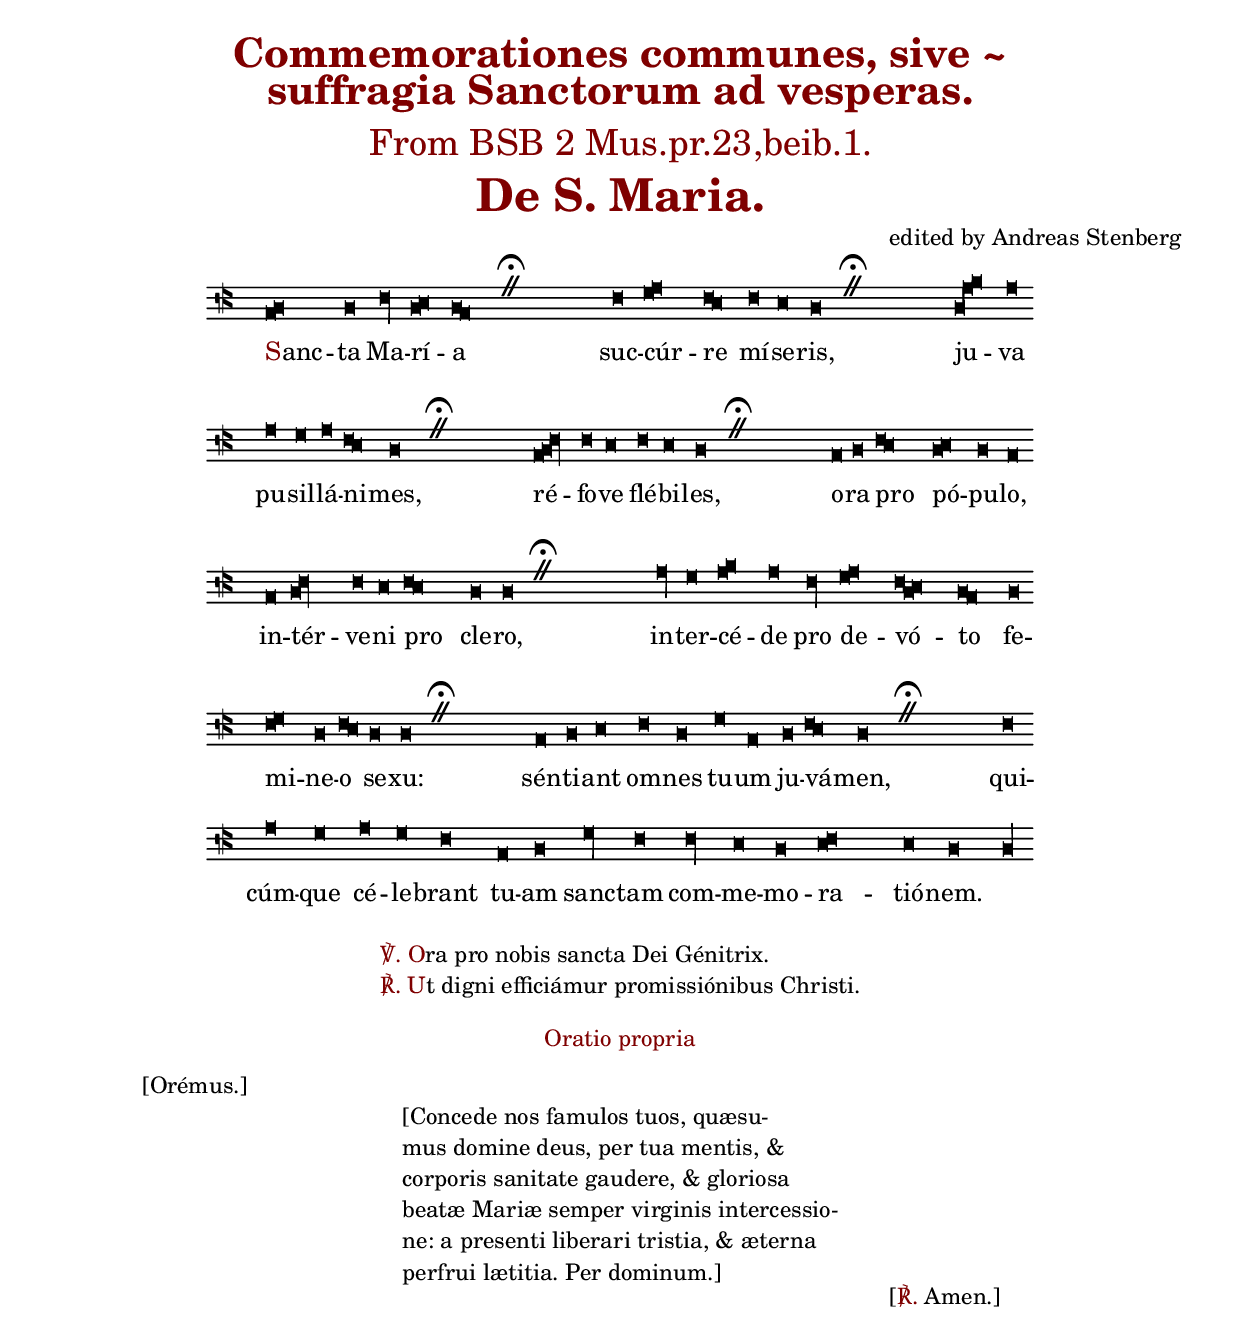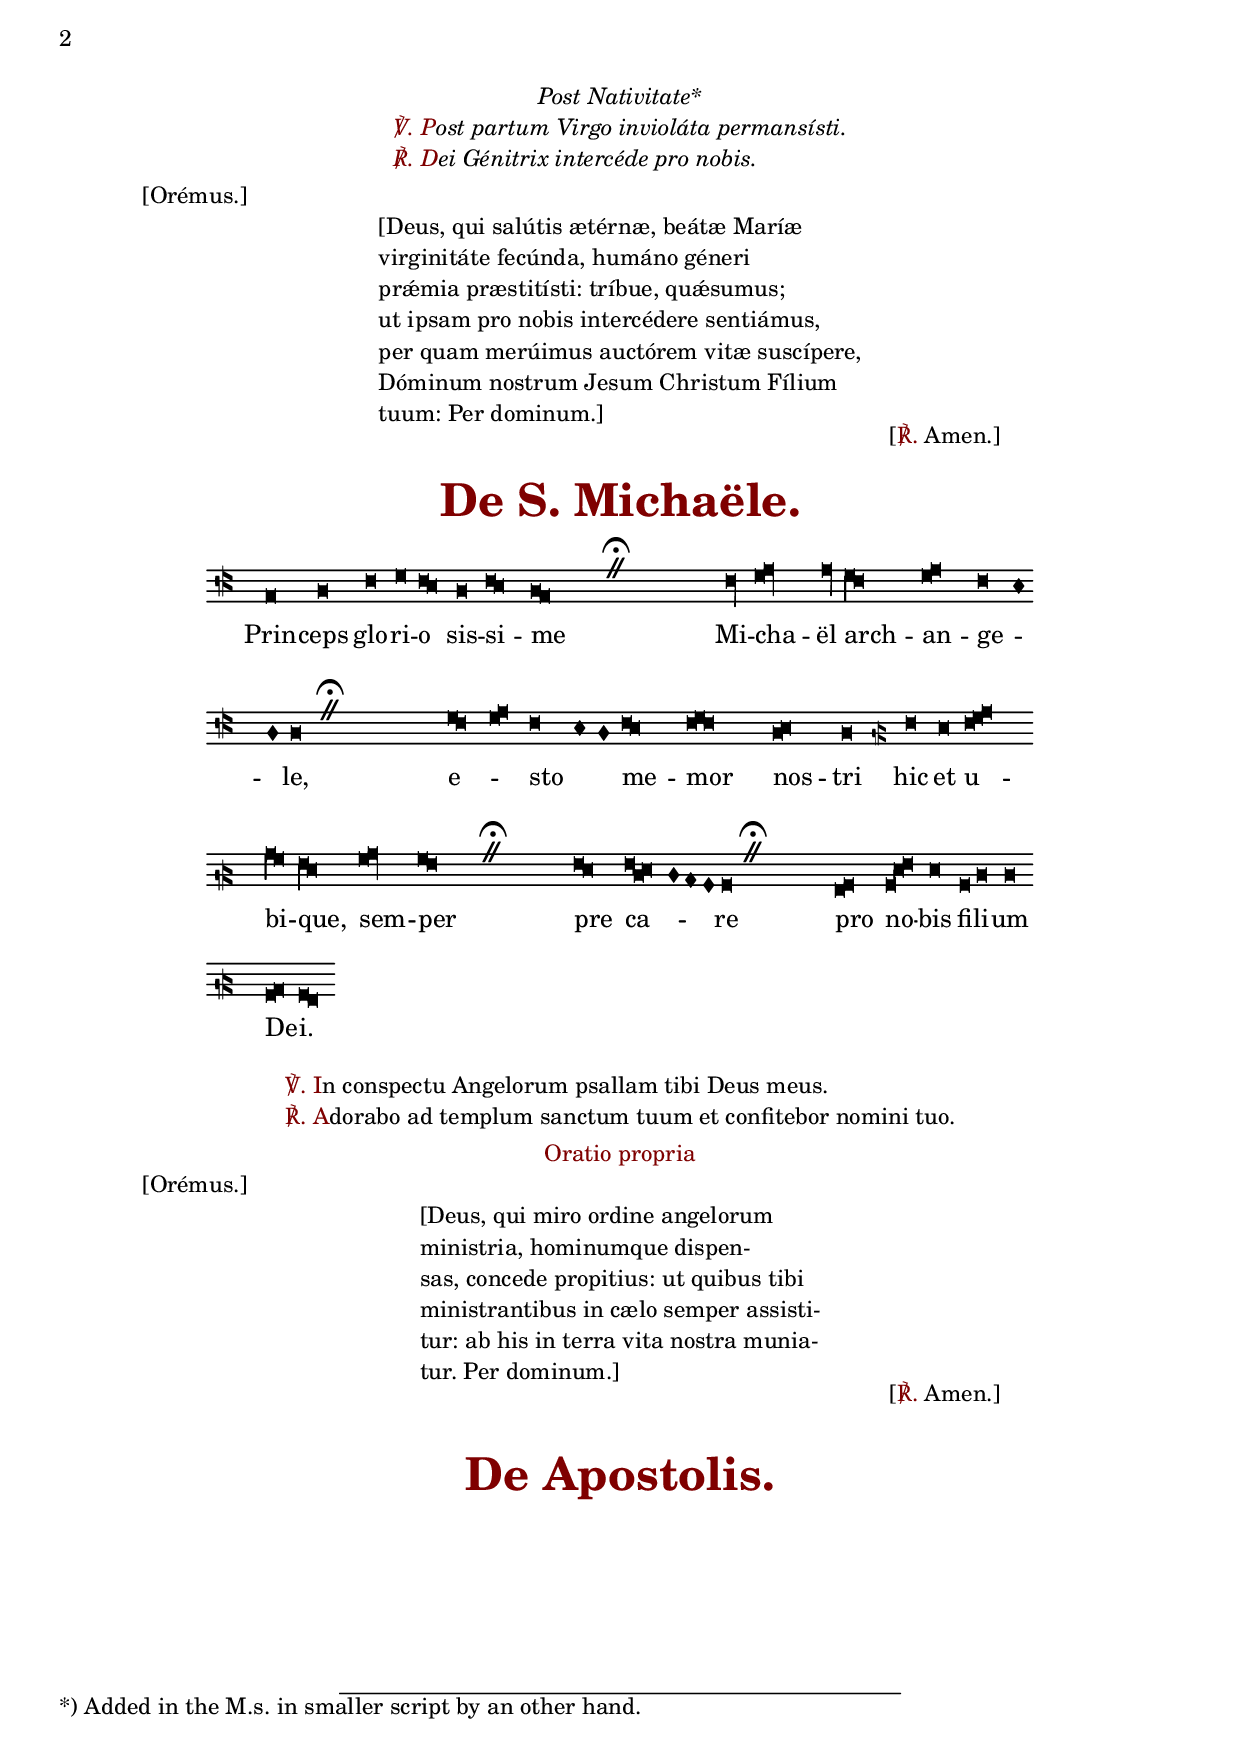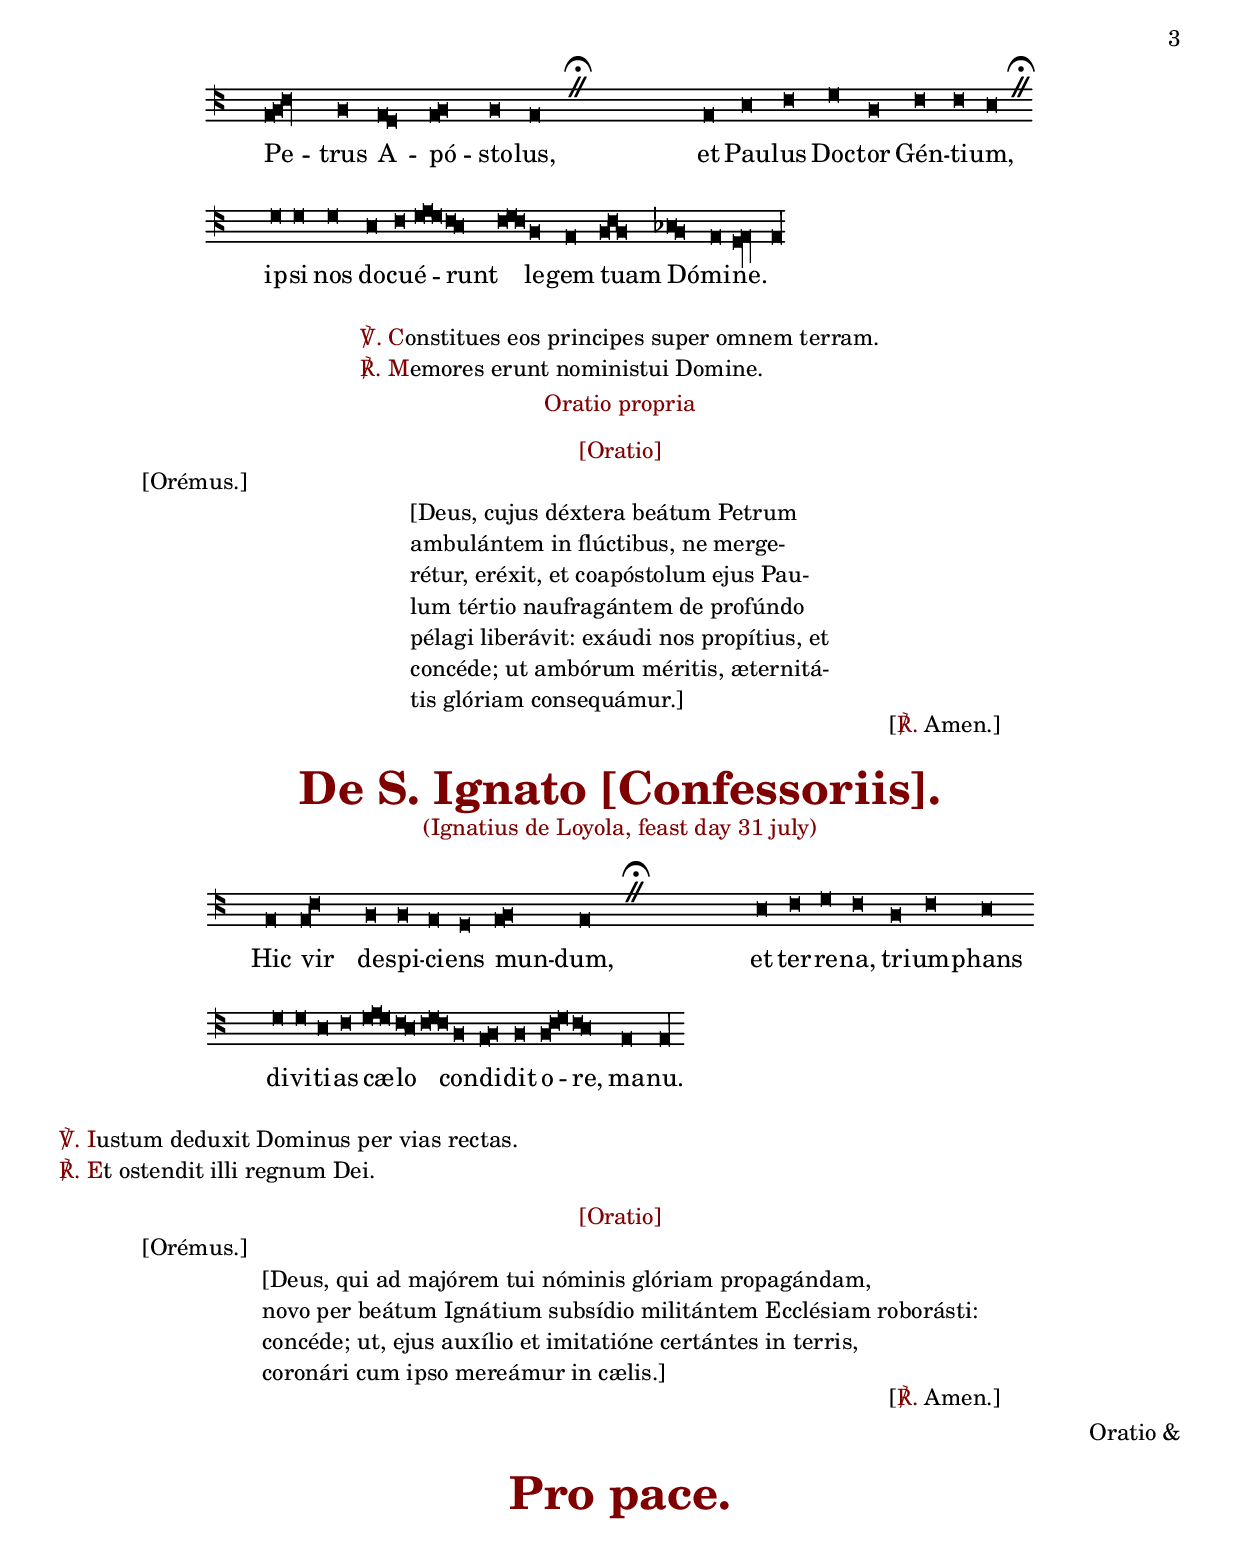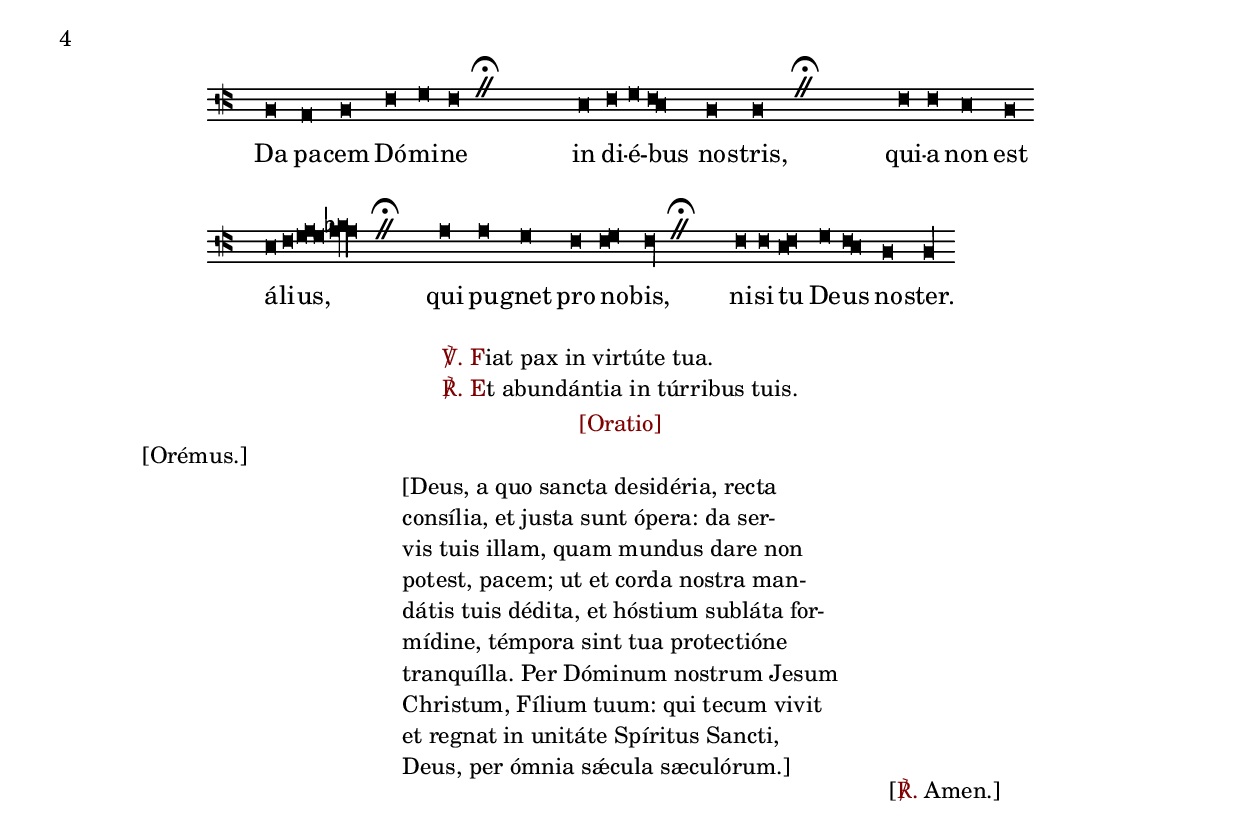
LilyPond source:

\version "2.18.0"
\include "deutsch.ly"
ficta = \once \set suggestAccidentals =##t
staffBlTr = {   \override Staff.BarLine.transparent = ##t }
staffBl = { \once \revert Staff.BarLine.transparent \bar "|" }
staffBlDou = {  \revert Staff.BarLine.transparent \bar "||" }
timing_Tw =  \set Timing.measureLength = #(ly:make-moment 2/1)
timing_Thr =   \set Timing.measureLength = #(ly:make-moment 3/1)
timing_Fr =   \set Timing.measureLength = #(ly:make-moment 4/1)

\include "gregorian.ly"

myclef = {
  \set Staff.clefGlyph = #"clefs.petrucci.f"
  \set Staff.clefPosition = #-1
  \set Staff.middleCPosition = #3
}
myclefII = {
  \set Staff.clefGlyph = #"clefs.petrucci.f"
  \set Staff.clefPosition = #1
  \set Staff.middleCPosition = #5
}
myclefIII = {
  \set Staff.clefGlyph = #"clefs.petrucci.c4"
  \set Staff.clefPosition = #1
  \set Staff.middleCPosition = #1
}
myclefIIII = {
  \set Staff.clefGlyph = #"clefs.petrucci.c4"
  \set Staff.clefPosition = #3
  \set Staff.middleCPosition = #3
}
myclefV = {
  \set Staff.clefGlyph = #"clefs.petrucci.c4"
  \set Staff.clefPosition = #-1
  \set Staff.middleCPosition = #-1
}

versus =
#(define-music-function (parser location music) (ly:music?)
   (add-prefix-to-lyrics "℣. " music))
% Add unicode 211F (response) as prefix to lyrics.
responsum =
#(define-music-function (parser location music) (ly:music?)
   (add-prefix-to-lyrics "℟. " music))


%\header {
%  title =

\markup {
  \column {

    \fill-line {
      \with-color #darkred
      \center-column {
        \fontsize #'5 \bold
        "Commemorationes communes, sive ~"
        \fontsize #'5 \bold
        "suffragia Sanctorum ad vesperas."
        \vspace #0.5
        \fontsize#'4 "From BSB 2 Mus.pr.23,beib.1."
        \vspace #0.5
        \fontsize #'6 \bold
        "De S. Maria."
        \vspace #0.5
      }
    }
    \fill-line { \null "edited by Andreas Stenberg" }
  }
}
%}
%\section "De s. Maria"

chant = \relative c {
  \set Score.tempoHideNote = ##t
  \tempo \breve = 136
  %  \set Staff.instrumentName = #"Antiph."
  \override NoteHead.style = #'blackpetrucci
  \override Slur.transparent = ##t
  \override Staff.StaffSymbol.line-count = #4
  \set Staff.explicitClefVisibility = #end-of-line-invisible
  \clef "medicaea-fa2"
  \[c\breve( d)\] d f\longa
  \[d\breve( e)\] \[d\longa*1/2( c)\]
  \divisioMaxima

  s1 f\breve \[g( a)\] \[f\longa*1/2( e)\]
  f\breve e d
  \divisioMaxima

  s1 \[d\breve( a' h)\] a \break \bar ""
  a g a \[f\longa*1/2( e)\] d\breve
  \divisioMaxima

  s1
  \[c\breve( d f\longa*1/2)\] f\breve e
  f e d
  \divisioMaxima

  s1
  c\breve d
  \[f\longa*1/2( e)\]
  \[d\breve( e)\] d c \break \bar ""
  c \[d( f\longa*1/2)\] f\breve e
  \[f\longa*1/2( e)\]
  d\breve d
  \divisioMaxima

  s1
  a'\longa*1/2 g\breve \[a( h)\] a
  f\longa*1/2
  \[g\breve( a)\] \[f\longa*1/2( d\breve e)\] \[d\longa*1/2( c)\]
  d\breve \break \bar ""
  \[f( g)\] d \[f\longa*1/2( e)\]
  d\breve d
  \divisioMaxima

  s1
  c\breve d e
  f d
  g c,
  d \[f\longa*1/2( e)\] d\breve
  \divisioMaxima

  s1 f\breve \break \bar ""
  a g
  a g f
  c d
  g\longa*1/2 f\breve
  f\longa*1/2 e\breve d \[e( f)\] e d d\longa
  \finalis

}

verba = \lyricmode {
  \markup { \concat { \with-color #darkred "S" anc }} -- ta Ma -- rí -- a suc -- cúr -- re mí -- se -- ris,
  ju -- va pu -- sil -- lá -- ni -- mes, ré -- fo -- ve flé -- bi -- les,
  o -- ra pro pó -- pu -- lo,
  in -- tér -- ve -- ni pro cle -- ro,
  in -- ter -- cé -- de pro de -- vó -- to fe -- mi -- ne -- o se -- xu:
  sén -- ti -- ant om -- nes tu -- um ju -- vá -- men, qui -- cúm -- que cé -- le -- brant tu -- am sanc -- tam com -- me -- mo -- ra -- tió -- nem.
}

\markup {
  \column {
    \fill-line {
      \score {
        \new Staff <<
          \new Voice = "melody" \chant
          \new Lyrics = "one" \lyricsto melody \verba
        >>
        \layout {
          \context {
            \Staff
            \remove "Time_signature_engraver"
            \remove "Bar_engraver"
            %      \hide Stem
            \override SpacingSpanner.packed-spacing = ##f

          }

          \context {
            \Voice
            \remove "Ligature_bracket_engraver"
            \consists "Mensural_ligature_engraver"
          }
          indent = #0.0
          line-width = #140
          ragged-last = ##f

          \context {
            \Staff
            \remove "Time_signature_engraver"
            \override Stem #'transparent = ##f 		%% poista nuoteista varret muuttamalla f(alse) t(rue)
          }
        }
      }

    }
  }
}

\markup {
  \column {
    \vspace #'1.0
    \fill-line {
      \column {
        \line { \concat { \with-color #darkred "℣. O" "ra pro nobis sancta Dei Génitrix." } }
        \line {  \concat { \with-color #darkred "℟. U" "t digni efficiámur promissiónibus Christi." }}
      }
    }
    \vspace #'1.0
    \fill-line { \with-color #darkred "Oratio propria" }
    \vspace #'0.5
    \line { \hspace #8.0 "[Orémus.]" }
        \fill-line {
          \column {
            "[Concede nos famulos tuos, quæsu-"
            "mus domine deus, per tua mentis, &"
            "corporis sanitate gaudere, & gloriosa"
            "beatæ Mariæ semper virginis intercessio-"
            "ne: a presenti liberari tristia, & æterna"
            "perfrui lætitia. Per dominum.]"
          }
        }
       \line { \hspace #80 \concat { "[" \with-color #darkred "℟. " "Amen.]" } }
  }
}
\markup {
  \column {
    \vspace #1.0
    \fill-line {
      \footnote \italic "Post Nativitate*"  "*) Added in the M.s. in smaller script by an other hand."



    }
    \fill-line {
      \column {
        \line { \italic \concat { \with-color #darkred "℣. P" "ost partum Virgo invioláta permansísti." }}
        \line { \italic \concat { \with-color #darkred "℟. D" "ei Génitrix intercéde pro nobis." } }
      }
    }
    \vspace #0.5
    \line { \hspace #8.0 "[Orémus.]" }
        \fill-line {
          \column {
            "[Deus, qui salútis ætérnæ, beátæ Maríæ"
            "virginitáte fecúnda, humáno géneri"
            "prǽmia præstitísti: tríbue, quǽsumus;"
            "ut ipsam pro nobis intercédere sentiámus,"
            "per quam merúimus auctórem vitæ suscípere,"
            "Dóminum nostrum Jesum Christum Fílium"
            "tuum: Per dominum.]"
          }
        }
       \line { \hspace #80 \concat { "[" \with-color #darkred "℟. " "Amen.]" } }


  }
}
%\pageBreak

\markup {
  \column {
    \vspace #1.0
    \fill-line {
      \with-color #darkred
      \center-column {
        \fontsize #'6 \bold
        "De S. Michaële."
        \vspace #0.5
      }
    }
  }
}
%}

%\section  "De S. Michaële."

chantII = \relative c {
  \set Score.tempoHideNote = ##t
  \tempo \breve = 136
  %  \set Staff.instrumentName = #"Antiph."
  \override NoteHead.style = #'blackpetrucci
  \override Slur.transparent = ##t
  \override Staff.StaffSymbol.line-count = #4
  \set Staff.explicitClefVisibility = #end-of-line-invisible
  \clef "medicaea-fa2"
  c\breve d
  f g \[f\longa*1/2( e)\] d\breve \[f\longa*1/2( e)\] \[d\longa*1/2( c)\]
  \divisioMaxima

  s1
  f\longa*1/2 \[g\breve( a\longa*1/2)\] a
  \[g\breve( f\longa*1/2)\] \[g\breve( a)\]
  f\breve( e1 d1) d\breve
  \divisioMaxima

  s1 \[g\longa*1/2( f\] \[g\breve a)\] f( e1 d1)
  \[f\longa*1/2( e)\] \[f\breve( g f\longa*1/2)\]
  \[d\breve( e)\] d
  \clef "medicaea-fa1"
  a'\breve
  g
  \[a( h c)\]
  \break
  \bar ""
  \[c( h\longa*1/2)\] \[a\breve( g\longa*1/2)\]
  \[h\breve( c\longa*1/2)\] \[h( a)\]
  \divisioMaxima

  s1
  \[a\longa*1/2( g)\]
  \[a( f\breve g\breve\] f1 e1 d1) d\breve
  \divisioMaxima

  s1
  \[c\breve( d)\]
  \[d( g a)\] g
  d f f
  \break \bar ""

  \[d\breve( e)\] \[d\longa*1/2( c\longa)\]
  \finalis
}

verbaII = \lyricmode {
  Prin --  ceps glo -- ri -- o sis -- si -- me
  Mi -- cha -- ël arch -- an -- ge -- le,
  e -- sto me -- mor nos -- tri hic et u -- bi -- que,
  sem -- per pre ca -- re pro no -- bis fi -- li -- um De -- i.
}

\markup {
  \column {
    \fill-line {
      \score {
        \new Staff <<
          \new Voice = "melody" \chantII
          \new Lyrics = "one" \lyricsto melody \verbaII
        >>
        \layout {
          \context {
            \Staff
            \remove "Time_signature_engraver"
            \remove "Bar_engraver"
            %      \hide Stem
            \override SpacingSpanner.packed-spacing = ##f

          }

          \context {
            \Voice
            \remove "Ligature_bracket_engraver"
            \consists "Mensural_ligature_engraver"
          }
          indent = #0.0
          line-width = #140
          ragged-last = ##t

          \context {
            \Staff
            \remove "Time_signature_engraver"
            \override Stem #'transparent = ##f 		%% poista nuoteista varret muuttamalla f(alse) t(rue)
          }
        }
      }

    }
  }
}

\markup {
  \column {
    \vspace #'1.0
    \fill-line {
      \column {
        \line { \concat { \with-color #darkred "℣. I" "n conspectu Angelorum psallam tibi Deus meus." } }
        \line { \concat { \with-color #darkred "℟. A" "dorabo ad templum sanctum tuum et confitebor nomini tuo." }}
      }
    }
    \vspace #'0.5
    \fill-line { \with-color #darkred "Oratio propria" }
        \line { \hspace #8.0 "[Orémus.]" }
        \fill-line {
          \column {
            "[Deus, qui miro ordine angelorum"
            "ministria, hominumque dispen-"
            "sas, concede propitius: ut quibus tibi"
            "ministrantibus in cælo semper assisti-"
            "tur: ab his in terra vita nostra munia-"
            "tur. Per dominum.]"
          }
        }
       \line { \hspace #80 \concat { "[" \with-color #darkred "℟. " "Amen.]" } }

    \vspace #'0.5

  }
}

\markup {
  \column {
    \vspace #1.0
    \fill-line {
      \with-color #darkred
      \center-column {
        \fontsize #'6 \bold
        "De Apostolis."
        \vspace #0.5
      }
    }
  }
}
%}
%\section "De Apostolis."
chantIII = \relative c {
  \set Score.tempoHideNote = ##t
  \tempo \breve = 136
  %  \set Staff.instrumentName = #"Antiph."
  \override NoteHead.style = #'blackpetrucci
  \override Slur.transparent = ##t
  \override Staff.StaffSymbol.line-count = #4
  \set Staff.explicitClefVisibility = #end-of-line-invisible
  \clef "medicaea-do2"
  \[g'\breve( a c\longa*1/2)\] a\breve
  \[g\longa*1/2( f)\] \[g\breve( a)\] a g
  \divisioMaxima

  s1 g\breve
  h\breve c
  d\breve a
  c\breve c h
  \break \bar ""
  \divisioMaxima

  s1
  d\breve d
  d\breve
  h\breve c \[d( e d\longa*1/2)\] \[c\longa*1/2( h\] \[c\breve d c\longa*1/2)\]
  a\breve g
  \[a\breve( c a\longa*1/2)\]
  \[b\longa*1/2( a\longa*1/2)\]
  g\breve \[f\longa*1/2( g)\] g\longa
  \finalis
}

verbaIII = \lyricmode {
  Pe -- trus A -- pó -- sto -- lus, et Pau -- lus Doc -- tor Gén -- ti -- um,
  ip -- si nos do -- cu -- é -- runt le -- gem tuam Dó -- mi -- ne.
}

\markup {
  \column {
    \fill-line {
      \score {
        \new Staff <<
          \new Voice = "melody" \chantIII
          \new Lyrics = "one" \lyricsto melody \verbaIII
        >>
        \layout {
          \context {
            \Staff
            \remove "Time_signature_engraver"
            \remove "Bar_engraver"
            %      \hide Stem
            \override SpacingSpanner.packed-spacing = ##f

          }

          \context {
            \Voice
            \remove "Ligature_bracket_engraver"
            \consists "Mensural_ligature_engraver"
          }
          indent = #0.0
          line-width = #140
          ragged-last = ##t

          \context {
            \Staff
            \remove "Time_signature_engraver"
            \override Stem #'transparent = ##f 		%% poista nuoteista varret muuttamalla f(alse) t(rue)
          }
        }
      }

    }
  }
}

\markup {
  \column {
    \vspace #'1.0
    \fill-line {
      \column {
        \line { \concat { \with-color #darkred "℣. C" "onstitues eos principes super omnem terram." }}
        \line { \concat { \with-color #darkred "℟. M" "emores erunt noministui Domine." } }
      }
    }
    \vspace #'0.5
    \fill-line { \with-color #darkred "Oratio propria" }
    \vspace #0.5
        \fill-line { \with-color #darkred  "[Oratio]"  }
        \line { \hspace #8.0 "[Orémus.]" }
        \fill-line {
          \column {
            "[Deus, cujus déxtera beátum Petrum"
            "ambulántem in flúctibus, ne merge-"
            "rétur, eréxit, et coapóstolum ejus Pau-"
            "lum tértio naufragántem de profúndo"
            "pélagi liberávit: exáudi nos propítius, et"
            "concéde; ut ambórum méritis, æternitá-"
            "tis glóriam consequámur.]"
          }
        }
       \line { \hspace #80 \concat { "[" \with-color #darkred "℟. " "Amen.]" } }

  }
}

\markup {
  \column {
    \vspace #1.0
    \fill-line {
      \with-color #darkred
      \center-column {
        \fontsize #'6 \bold
        "De S. Ignato [Confessoriis]."
        "(Ignatius de Loyola, feast day 31 july)"
        \vspace #0.5
      }
    }
  }
}
%}
%\section "De S. Ignato [Confessoriis]."

chantIV = \relative c {
  \set Score.tempoHideNote = ##t
  \tempo \breve = 136
  %  \set Staff.instrumentName = #"Antiph."
  \override NoteHead.style = #'blackpetrucci
  \override Slur.transparent = ##t
  \override Staff.StaffSymbol.line-count = #4
  \set Staff.explicitClefVisibility = #end-of-line-invisible
  \clef "medicaea-do2"
  g'\breve
  \[g\breve( c)\]
  a a g f
  \[g( a)\] g
  \divisioMaxima

  s1
  h\breve
  c\breve d c
  a\breve c h\breve
  \break \bar ""

  s1
  d\breve d h c
  \[d\breve( e d\longa*1/2)\] \[c\longa*1/2( h\] \[c\breve d c\longa*1/2)\]
  a\breve \[g( a)\] a
  \[a( c d)\] \[c\longa*1/2( h\longa*1/2)\]
  g\breve g\longa
  \finalis
}

verbaIV = \lyricmode {
  Hic vir de -- spi -- ci -- ens mun -- dum,
  et ter -- re -- na, tri -- um -- phans
  di -- vi -- ti -- as cæ -- lo con -- di -- dit o -- re, ma -- nu.
}

\markup {
  \column {
    \fill-line {
      \score {
        \new Staff <<
          \new Voice = "melody" \chantIV
          \new Lyrics = "one" \lyricsto melody \verbaIV
        >>
        \layout {
          \context {
            \Staff
            \remove "Time_signature_engraver"
            \remove "Bar_engraver"
            %      \hide Stem
            \override SpacingSpanner.packed-spacing = ##f

          }

          \context {
            \Voice
            \remove "Ligature_bracket_engraver"
            \consists "Mensural_ligature_engraver"
          }
          indent = #0.0
          line-width = #140
          ragged-last = ##t

          \context {
            \Staff
            \remove "Time_signature_engraver"
            \override Stem #'transparent = ##f 		%% poista nuoteista varret muuttamalla f(alse) t(rue)
          }
        }
      }

    }
  }
}

\markup {
  \column {
    \vspace #'1.0
    \fill-line {
      \column {
        \line { \concat { \with-color #darkred "℣. I" "ustum deduxit Dominus per vias rectas." } }
        \line { \concat { \with-color #darkred "℟. E" "t ostendit illi regnum Dei." } }
        \vspace #0.5
        \fill-line { \with-color #darkred  "[Oratio]"  }
        \line { \hspace #8.0 "[Orémus.]" }
        \fill-line {
          \column {
            "[Deus, qui ad majórem tui nóminis glóriam propagándam,"
            "novo per beátum Ignátium subsídio militántem Ecclésiam roborásti:"
            "concéde; ut, ejus auxílio et imitatióne certántes in terris,"
            "coronári cum ipso mereámur in cælis.]"
          }
        }
       \line { \hspace #80 \concat { "[" \with-color #darkred "℟. " "Amen.]" } }

      }
    }
    \vspace #'0.5
    \fill-line { \null "Oratio &" }

  }
}

\markup {
  \column {
    \vspace #1.0
    \fill-line {
      \with-color #darkred
      \center-column {
        \fontsize #'6 \bold
        "Pro pace."
        \vspace #0.5
      }
    }
  }
}
%}
%\section "Pro pace."

chantV = \relative c {
  \set Score.tempoHideNote = ##t
  \tempo \breve = 136
  %  \set Staff.instrumentName = #"Antiph."
  \override NoteHead.style = #'blackpetrucci
  \override Slur.transparent = ##t
  \override Staff.StaffSymbol.line-count = #4
  \set Staff.explicitClefVisibility = #end-of-line-invisible
  \clef "medicaea-fa2"
  d\breve
  c\breve d
  f\breve g f
  \divisioMaxima

  s1
  e\breve
  f\breve g \[f\longa*1/2( e)\]
  d\breve d
  \divisioMaxima

  s1
  f\breve  f
  e\breve
  d\breve \break \bar ""
  e\breve f \[g( a g\longa*1/2\] \[a b a\longa*1/2)\]
  \divisioMaxima

  s1
  a\breve
  a\breve g
  f\breve
  \[f\breve( g)\]
  f\longa
  \divisioMaxima

  s1
  f\breve f
  \[e\breve( f)\]
  g\breve \[f\longa*1/2( e)\]
  d\breve d\longa
  \finalis
}

verbaV = \lyricmode {
Da pa -- cem Dó -- mi -- ne in di -- é -- bus no -- stris,
qui -- a non est á -- li -- us,
qui pu -- gnet pro no -- bis,
ni -- si tu De -- us no -- ster.
}

\markup {
  \column {
    \fill-line {
      \score {
        \new Staff <<
          \new Voice = "melody" \chantV
          \new Lyrics = "one" \lyricsto melody \verbaV
        >>
        \layout {
          \context {
            \Staff
            \remove "Time_signature_engraver"
            \remove "Bar_engraver"
            %      \hide Stem
            \override SpacingSpanner.packed-spacing = ##f

          }

          \context {
            \Voice
            \remove "Ligature_bracket_engraver"
            \consists "Mensural_ligature_engraver"
          }
          indent = #0.0
          line-width = #140
          ragged-last = ##t

          \context {
            \Staff
            \remove "Time_signature_engraver"
            \override Stem #'transparent = ##f 		%% poista nuoteista varret muuttamalla f(alse) t(rue)
          }
        }
      }

    }
  }
}

\markup {
  \column {
    \vspace #'1.0
    \fill-line {
      \column {
        \line { \concat { \with-color #darkred "℣. F" "iat pax in virtúte tua." } }
        \line { \concat { \with-color #darkred "℟. E" "t abundántia in túrribus tuis." } }
      }
    }
        \vspace #0.5
        \fill-line { \with-color #darkred  "[Oratio]"  }
        \line { \hspace #8.0 "[Orémus.]" }
        \fill-line {
          \column {
            "[Deus, a quo sancta desidéria, recta"
            "consília, et justa sunt ópera: da ser-"
            "vis tuis illam, quam mundus dare non"
            "potest, pacem; ut et corda nostra man-"
            "dátis tuis dédita, et hóstium subláta for-"
            "mídine, témpora sint tua protectióne"
            "tranquílla. Per Dóminum nostrum Jesum"
            "Christum, Fílium tuum: qui tecum vivit"
            "et regnat in unitáte Spíritus Sancti,"
            "Deus, per ómnia sǽcula sæculórum.]"
          }
        }
       \line { \hspace #80 \concat { "[" \with-color #darkred "℟. " "Amen.]" } }


  }
}
